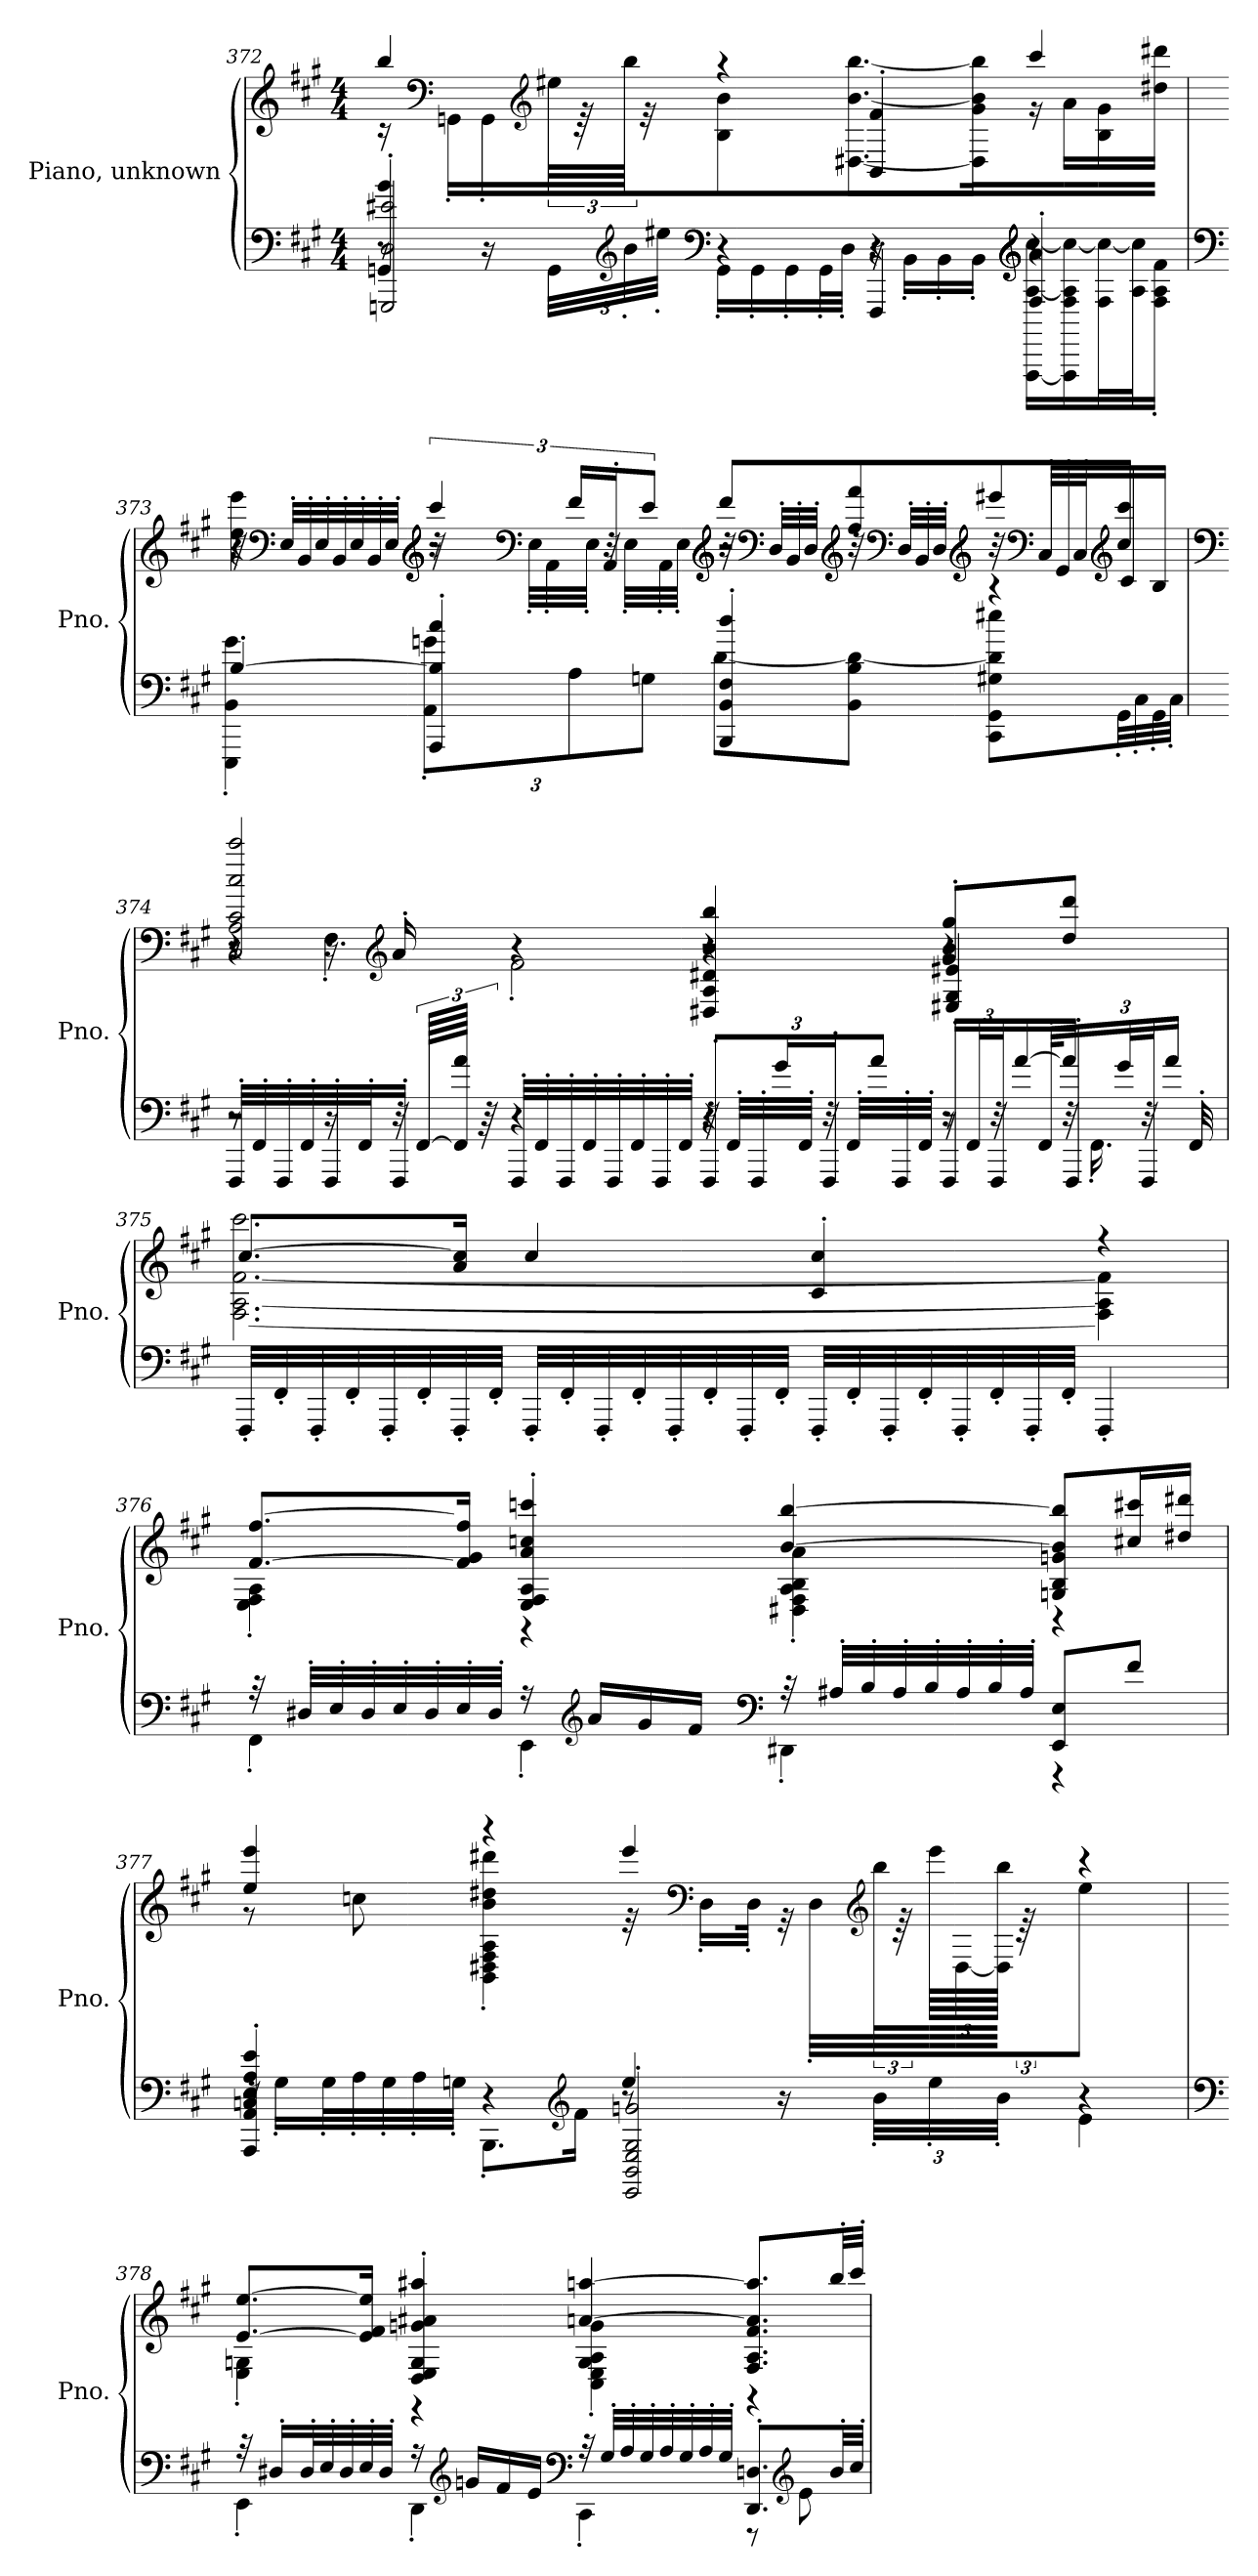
**kern	**kern
*part1	*part1
*staff2	*staff1
*I"Piano, unknown	*
*I'Pno.	*
!!LO:LB:g=z
*clefF4	*clefG2
*k[f#c#g#]	*k[f#c#g#]
*M4/4	*M4/4
=372	=372
*^	*^
*	*^	*	*
4GGn/' 4b/'	8r	2GGGn/ 2D/ 2e#X/	4bb/	16r
*	*	*	*clefF4	*
.	.	.	.	16GGn'\LL
.	16r	.	.	16GG'\
*	*	*	*clefG2	*
*	*Xbrackettup	*	*	*
.	48GG\LLL	.	.	96ee#X\JJkk
.	.	.	.	96r
*clefG2	*	*	*	*
.	48b'\	.	.	96bb\
.	.	.	.	32r
.	48ee#X'\JJJ	.	.	.
*clefF4	*	*	*	*
4r	16GG'\LL	.	4r	4B\ 4b\
.	16GG'\	.	.	.
.	16GG'\	.	.	.
.	32GG'\L	.	.	.
.	32D'\JJJ	.	.	.
4r	16r	4FFF#'/	4BB/' 4f#/'	[8.D#X\ [8.b\ [8.bb\L
.	16BB'\LL	.	.	.
.	16BB'\	.	.	.
.	16BB'\JJ	.	.	16D#\] 16g#\ 16b\] 16bb\]Jk
*clefG2	*	*	*	*
4F#/' 4a/'	[16FFF#\ [16A\ [16cc#\LL	4r	4ccc#/	16r
.	16FFF#\] 16F#\ 16A\] 16cc#\_	.	.	16a\LL
.	32F#\ 32cc#\_L	.	.	16B\ 16g#\
.	32A\ 32cc#\]J	.	.	.
.	16F#\' 16A\' 16f#\'JJ	.	.	16dd#X\ 16ddd#X\JJ
*v	*v	*v	*	*
*	*v	*v
!!LO:LB:g=z
=373	=373
*clefF4	*
*^	*^
*	*	*	*^
[4B'/	4EEE\' 4BB\' 4g#\'	4r	4ee\ 4eee\	32r
*	*	*clefF4	*	*
.	.	.	.	32E'/LLL
.	.	.	.	32BB'/
.	.	.	.	32E'/
.	.	.	.	32BB'/
.	.	.	.	32E'/
.	.	.	.	32BB'/
.	.	.	.	32E'/JJJ
*	*	*clefG2	*	*
4AAA/' 4B/]' 4cc#/'	12AA\' 12gn\'L	4ccc#/	32r	12r
*	*	*clefF4	*	*
.	.	.	32E'\LLL	.
.	.	.	32AA'\	.
.	12A\	.	.	24f#/LL
.	.	.	32E'\JJJ	.
.	.	.	32r	24AA'/J
.	.	.	32E'\LLL	.
.	12Gn\J	.	.	12e/J
.	.	.	32AA'\	.
.	.	.	32E'\JJJ	.
*	*	*clefG2	*	*
4BBB/' 4BB/' 4F#/' 4dd/'	[8d\L	8ddd/L	2r	32r
*	*	*clefF4	*	*
.	.	.	.	32D'/LLL
.	.	.	.	32BB'/
.	.	.	.	32D'/JJJ
*	*	*clefG2	*	*
.	8BB\ 8B\ 8d\_J	8ff#/ 8fff#/	.	32r
*	*	*clefF4	*	*
.	.	.	.	32D'/LLL
.	.	.	.	32BB'/
.	.	.	.	32D'/JJJ
*	*	*clefG2	*	*
4r	8CC#\ 8GG#\ 8G#X\ 8d\] 8ee#X\L	8eee#X/	.	32r
*	*	*clefF4	*	*
.	.	.	.	32C#'/LLL
.	.	.	.	32GG#'/
.	.	.	.	32C#'/J
*	*	*clefG2	*	*
.	32GG#'\LL	8cc#/ 8ccc#/J	.	16c#/
.	32C#'\	.	.	.
.	32GG#'\	.	.	16B/JJ
.	32C#'\JJJ	.	.	.
*v	*v	*	*	*
*	*v	*v	*v
!!LO:LB:g=z
=374	=374
*	*clefF4
*^	*^
*	*^	*	*^
*	*	*	*	*	*^
8r	2r	32FFF#'/LLL	8r	4r	2C#/ 2A/ 2c#/ 2cc#/ 2ccc#/	8r
.	.	32FF#'/	.	.	.	.
.	.	32FFF#'/	.	.	.	.
.	.	32FF#'/	.	.	.	.
16r	.	32FFF#'/	16r	.	.	4.F#'\
.	.	32FF#'/J	.	.	.	.
*	*	*	*clefG2	*	*	*
32r	.	16FFF#'/JJ	16a'/	.	.	.
*brackettup	*	*	*	*	*	*
[96FF#/LLLL	.	.	.	.	.	.
96FF#/] 96a/JJJJ	.	.	.	.	.	.
96r	.	.	.	.	.	.
4r	.	32FFF#'/LLL	4r	2f#'\	.	.
.	.	32FF#'/	.	.	.	.
.	.	32FFF#'/	.	.	.	.
.	.	32FF#'/	.	.	.	.
.	.	32FFF#'/	.	.	.	.
.	.	32FF#'/	.	.	.	.
.	.	32FFF#'/	.	.	.	.
.	.	32FF#'/JJJ	.	.	.	.
*Xbrackettup	*	*	*	*	*	*
12FFF#'/L	4r	32r	4D#X/ 4A/ 4d#X/ 4b/ 4bb/	.	4r	2r
.	.	32FF#'/LLL	.	.	.	.
.	.	32FFF#'/	.	.	.	.
24g#/L	.	.	.	.	.	.
.	.	32FF#'/JJJ	.	.	.	.
24FFF#'/J	.	32r	.	.	.	.
.	.	32FF#'/LLL	.	.	.	.
12a/J	.	.	.	.	.	.
.	.	32FFF#'/	.	.	.	.
.	.	32FF#'/JJJ	.	.	.	.
24FFF#'/LL	8r	16r	8g#/' 8b/' 8gg#/'L	4r	4E#X/ 4G#/ 4e#X/	.
48FF#/L	.	.	.	.	.	.
48FFF#/J	.	32r	.	.	.	.
[24a/	.	.	.	.	.	.
.	.	32FF#'/KLL	.	.	.	.
16a/JJ]	32r	24FFF#'/	8dd/ 8ddd/J	.	.	.
.	16.FF#'\	.	.	.	.	.
.	.	48g#/L	.	.	.	.
32r	.	48FFF#/J	.	.	.	.
.	.	24a/JJ	.	.	.	.
32FF#'/	.	.	.	.	.	.
*v	*v	*v	*	*	*	*
*	*	*v	*v	*v
!!LO:PB:g=z
=375	=375	=375
32FFF#'/LLL	[8.cc#/L	[2.F#\ [2.A\ [2.f#\ 2.ccc#\
32FF#'/	.	.
32FFF#'/	.	.
32FF#'/	.	.
32FFF#'/	.	.
32FF#'/	.	.
32FFF#'/	16a/ 16cc#/]Jk	.
32FF#'/JJJ	.	.
32FFF#'/LLL	4cc#/	.
32FF#'/	.	.
32FFF#'/	.	.
32FF#'/	.	.
32FFF#'/	.	.
32FF#'/	.	.
32FFF#'/	.	.
32FF#'/JJJ	.	.
32FFF#'/LLL	4c#/' 4cc#/'	.
32FF#'/	.	.
32FFF#'/	.	.
32FF#'/	.	.
32FFF#'/	.	.
32FF#'/	.	.
32FFF#'/	.	.
32FF#'/JJJ	.	.
4FFF#'/	4r	4F#\] 4A\] 4f#\]
!!LO:LB:g=z	!!
=376	=376	=376
*^	*	*
32r	4FF#'\	[8.f#/ [8.ff#/L	4E\' 4F#\' 4A\'
32D#X'/LLL	.	.	.
32E'/	.	.	.
32D#'/	.	.	.
32E'/	.	.	.
32D#'/	.	.	.
32E'/	.	16f#/] 16g#/ 16ff#/]Jk	.
32D#'/JJJ	.	.	.
16r	4EE'\	4E/' 4F#/' 4A/' 4a/' 4ccn/' 4cccn/'	4r
*clefG2	*	*	*
16a/LL	.	.	.
16g#/	.	.	.
16f#/JJ	.	.	.
*clefF4	*	*	*
32r	4DD#X'\	[4b/ [4bb/	4D#X\' 4F#\' 4A\' 4B\' 4a\'
32A#X'/LLL	.	.	.
32B'/	.	.	.
32A#'/	.	.	.
32B'/	.	.	.
32A#'/	.	.	.
32B'/	.	.	.
32A#'/JJJ	.	.	.
8EE/ 8E/L	4r	8Gn/ 8B/ 8gn/ 8b/] 8bb/]L	4r
8f#/J	.	16cc#X/ 16ccc#X/L	.
.	.	16dd#X/ 16ddd#X/JJ	.
!!LO:LB:g=z	!!
=377	=377	=377	=377
*	*^	*	*
2r	32r	4AAA/' 4AA/' 4Cn/' 4E/' 4A/' 4e/'	4ee/ 4eee/	8r
.	16G#'\LL	.	.	.
.	32G#'\L	.	.	.
.	32A'\	.	.	8ccn\
.	32G#'\	.	.	.
.	32A'\	.	.	.
.	32Gn'\JJJ	.	.	.
.	8.BBB'\L	4r	4r	4BB\' 4D#X\' 4F#\' 4A\' 4b\' 4dd#X\' 4ddd#X\'
*clefG2	*	*	*	*
.	16f#\Jk	.	.	.
4ee/	8r	2EE/' 2BB/' 2E/' 2G/' 2gn/'	4eee/	32r
*	*	*	*clefF4	*
.	.	.	.	16D#'\LL
.	.	.	.	32D#'\JJk
.	16r	.	.	32r
.	.	.	.	32D#'\LLL
*	*	*	*clefG2	*
.	48b'\LLL	.	.	96bb\JJJk
.	.	.	.	96r
.	48ee'\	.	.	96eee\LLLL
.	.	.	.	[96D#\
.	48b'\JJJ	.	.	96D#\] 96bb\JJJJ
.	.	.	.	96r
4r	4e\	.	4r	4ee\
*v	*v	*v	*	*
!!LO:LB:g=z	!!
=378	=378	=378
*clefF4	*	*
*^	*	*
32r	4EE'\	[8.e/ [8.ee/L	4E\' 4Gn\'
16D#X'/LL	.	.	.
32D#'/L	.	.	.
32E'/	.	.	.
32D#'/	.	.	.
32E'/	.	16e/] 16f#/ 16ee/]Jk	.
32D#'/JJJ	.	.	.
16r	4DD'\	4D/' 4E/' 4G/' 4gn/' 4a#X/' 4aa#X/'	4r
*clefG2	*	*	*
16gn/LL	.	.	.
16f#/	.	.	.
16e/JJ	.	.	.
*clefF4	*	*	*
32r	4CC#'\	[4an/ [4aan/	4C#\' 4E\' 4G\' 4A\' 4g\'
32G#'/LLL	.	.	.
32A'/	.	.	.
32G#'/	.	.	.
32A'/	.	.	.
32G#'/	.	.	.
32A'/	.	.	.
32G#'/JJJ	.	.	.
8.DD/' 8.Dn/'L	8r	8.F#/ 8.A/ 8.f#/ 8.a/] 8.aa/]L	4r
*clefG2	*	*	*
.	8e\	.	.
32b'/LL	.	32bb'/LL	.
32cc#'/JJJ	.	32ccc#'/JJJ	.
*v	*v	*	*
*	*v	*v
=	=
*-	*-
